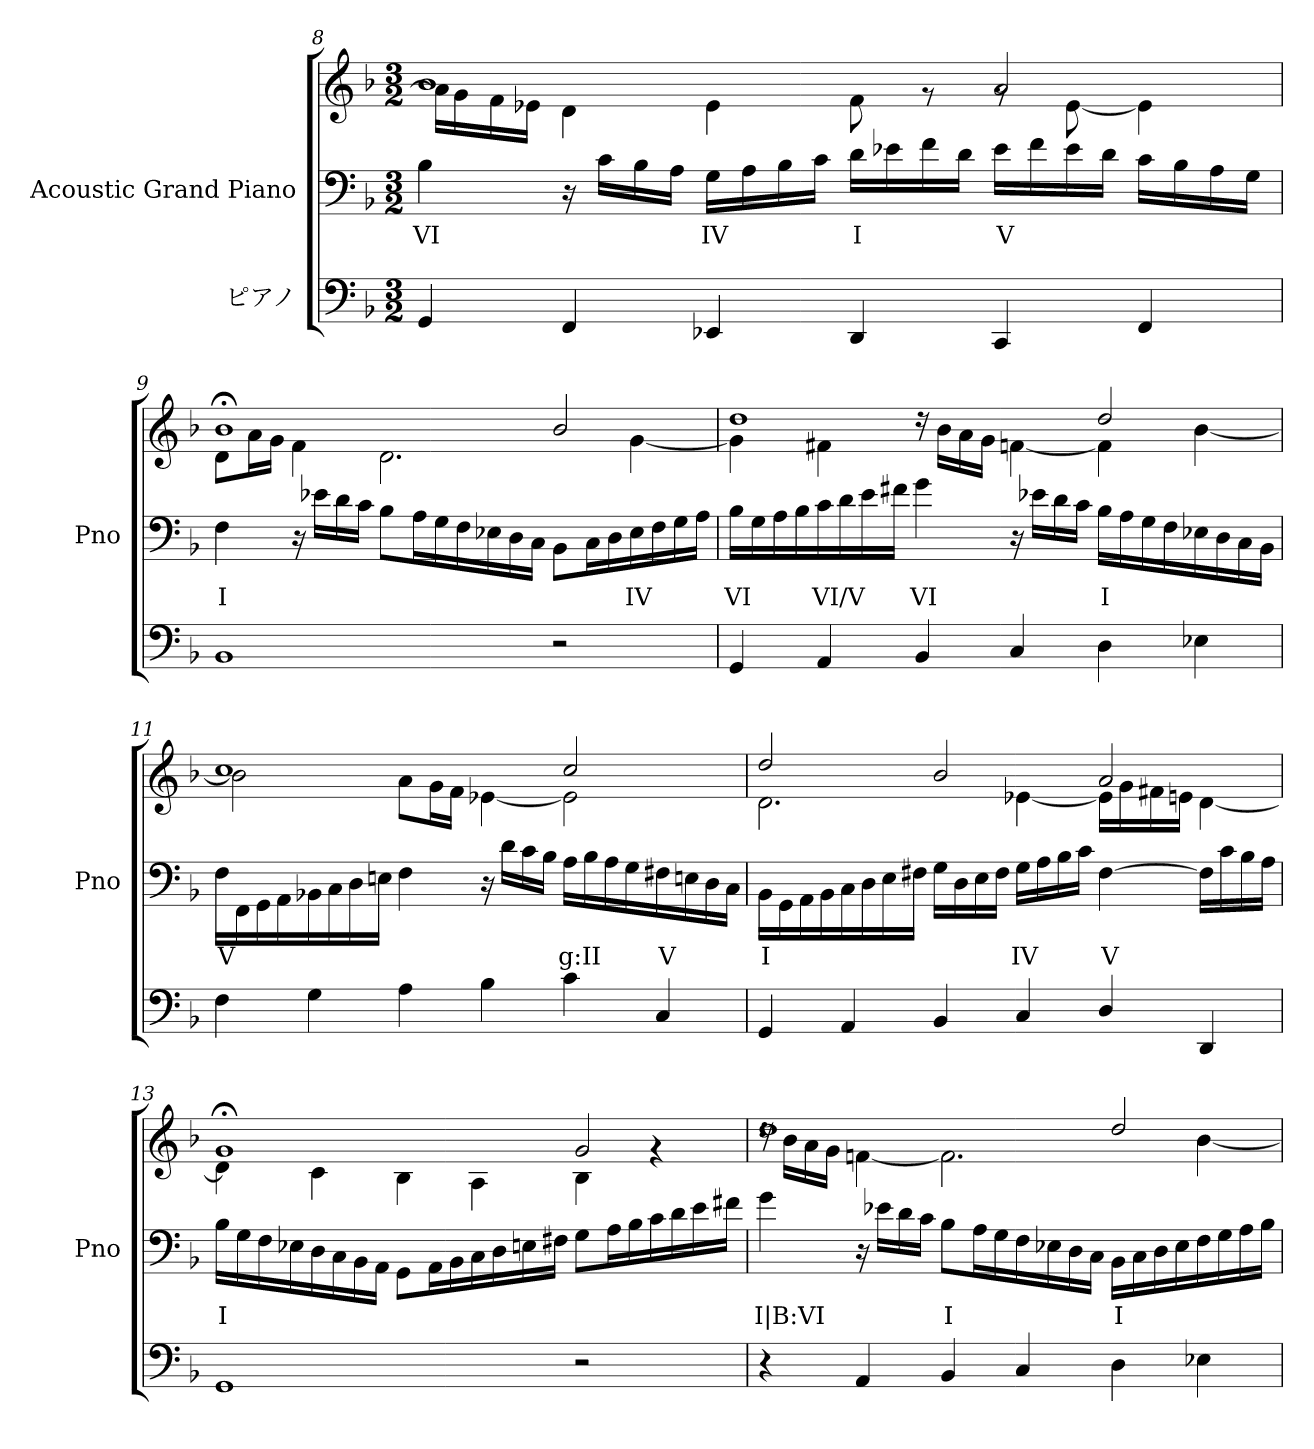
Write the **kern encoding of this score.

**kern	**kern	**text	**kern
*part2	*part1	*part1	*part1
*staff3	*staff2	*staff2	*staff1
*I"ピアノ	*I"Acoustic Grand Piano	*	*
*	*I'Pno	*	*
*clefF4	*clefF4	*	*clefG2
*k[b-]	*k[b-]	*	*k[b-]
*F:	*F:	*	*F:
*M3/2	*M3/2	*	*M3/2
=8	=8	=8	=8
!	!	!LO:LY:b	!
*	*	*	*^
4GG/	4B-\	VI	1b-	16a\LL]
.	.	.	.	16g\
.	.	.	.	16f\
.	.	.	.	16e-X\JJ
4FF/	16r	.	.	4d\
.	16c\LL	.	.	.
.	16B-\	.	.	.
.	16A\JJ	.	.	.
!	!	!LO:LY:b	!	!
4EE-X/	16G\LL	IV	.	4e-\
.	16A\	.	.	.
.	16B-\	.	.	.
.	16c\JJ	.	.	.
!	!	!LO:LY:b	!	!
4DD/	16d\LL	I	.	8f\
.	16e-X\	.	.	.
.	16f\	.	.	8rg
.	16d\JJ	.	.	.
!	!	!LO:LY:b	!	!
4CC/	16e-\LL	V	2a/	8rg
.	16f\	.	.	.
.	16e-\	.	.	[<8e-\
.	16d\JJ	.	.	.
4FF/	16c\LL	.	.	4e-\]
.	16B-\	.	.	.
.	16A\	.	.	.
.	16G\JJ	.	.	.
=9	=9	=9	=9	=9
!	!	!LO:LY:b	!	!
1BB-	4F\	I	1b-;<	8d\L
.	.	.	.	16a\L
.	.	.	.	16g\JJ
.	16r	.	.	4f\
.	16e-X\LL	.	.	.
.	16d\	.	.	.
.	16c\JJ	.	.	.
.	8B-\L	.	.	2.d\
.	16A\L	.	.	.
.	16G\	.	.	.
.	16F\	.	.	.
.	16E-X\	.	.	.
.	16D\	.	.	.
.	16C\JJ	.	.	.
2r	8BB-\L	.	2b-/	.
.	16C\L	.	.	.
.	16D\	.	.	.
!	!	!LO:LY:b	!	!
.	16E-\	IV	.	[<4g\
.	16F\	.	.	.
.	16G\	.	.	.
.	16A\JJ	.	.	.
!!LO:PB:g=z	!!
=10	=10	=10	=10	=10
!	!	!LO:LY:b	!	!
4GG/	16B-\LL	VI	1dd	4g\]
.	16G\	.	.	.
.	16A\	.	.	.
.	16B-\	.	.	.
!	!	!LO:LY:b	!	!
4AA/	16c\	VI/V	.	4f#X\
.	16d\	.	.	.
.	16e\	.	.	.
.	16f#X\JJ	.	.	.
!	!	!LO:LY:b	!	!
4BB-/	4g\	VI	.	16rdd
.	.	.	.	16b-\LL
.	.	.	.	16a\
.	.	.	.	16g\JJ
4C/	16r	.	.	[<4fn\
.	16e-X\LL	.	.	.
.	16d\	.	.	.
.	16c\JJ	.	.	.
!	!	!LO:LY:b	!	!
4D\	16B-\LL	I	2dd/	4f\]
.	16A\	.	.	.
.	16G\	.	.	.
.	16F\	.	.	.
4E-X\	16E-X\	.	.	[<4b-\
.	16D\	.	.	.
.	16C\	.	.	.
.	16BB-\JJ	.	.	.
=11	=11	=11	=11	=11
!	!	!LO:LY:b	!	!
4F\	16F\LL	V	1cc	2b-\]
.	16FF\	.	.	.
.	16GG\	.	.	.
.	16AA\	.	.	.
4G\	16BB-X\	.	.	.
.	16C\	.	.	.
.	16D\	.	.	.
.	16En\JJ	.	.	.
4A\	4F\	.	.	8a\L
.	.	.	.	16g\L
.	.	.	.	16f\JJ
4B-\	16r	.	.	[<4e-X\
.	16d\LL	.	.	.
.	16c\	.	.	.
.	16B-\JJ	.	.	.
!	!	!LO:LY:b	!	!
4c\	16A\LL	g:II	2cc/	2e-\]
.	16B-\	.	.	.
.	16A\	.	.	.
.	16G\	.	.	.
!	!	!LO:LY:b	!	!
4C/	16F#X\	V	.	.
.	16En\	.	.	.
.	16D\	.	.	.
.	16C\JJ	.	.	.
=12	=12	=12	=12	=12
!	!	!LO:LY:b	!	!
4GG/	16BB-\LL	I	2dd/	2.d\
.	16GG\	.	.	.
.	16AA\	.	.	.
.	16BB-\	.	.	.
4AA/	16C\	.	.	.
.	16D\	.	.	.
.	16E\	.	.	.
.	16F#X\JJ	.	.	.
4BB-/	16G\LL	.	2b-/	.
.	16D\	.	.	.
.	16E\	.	.	.
.	16F#\JJ	.	.	.
!	!	!LO:LY:b	!	!
4C/	16G\LL	IV	.	[<4e-X\
.	16A\	.	.	.
.	16B-\	.	.	.
.	16c\JJ	.	.	.
!	!	!LO:LY:b	!	!
4D/	[4F#\	V	2a/	16e-\LL]
.	.	.	.	16g\
.	.	.	.	16f#X\
.	.	.	.	16en\JJ
4DD/	16F#\LL]	.	.	[<4d\
.	16c\	.	.	.
.	16B-\	.	.	.
.	16A\JJ	.	.	.
!!LO:LB:g=z	!!
=13	=13	=13	=13	=13
!	!	!LO:LY:b	!	!
1GG	16B-\LL	I	1g;<	4d\]
.	16G\	.	.	.
.	16F\	.	.	.
.	16E-X\	.	.	.
.	16D\	.	.	4c\
.	16C\	.	.	.
.	16BB-\	.	.	.
.	16AA\JJ	.	.	.
.	8GG\L	.	.	4B-\
.	16AA\L	.	.	.
.	16BB-\	.	.	.
.	16C\	.	.	4A\
.	16D\	.	.	.
.	16En\	.	.	.
.	16F#X\JJ	.	.	.
2r	8G\L	.	2g/	4B-\
.	16A\L	.	.	.
.	16B-\	.	.	.
.	16c\	.	.	4rg
.	16d\	.	.	.
.	16e\	.	.	.
.	16f#X\JJ	.	.	.
=14	=14	=14	=14	=14
!	!	!LO:LY:b	!	!
4r	4g\	I|B:VI	1dd	16rdd
.	.	.	.	16b-\LL
.	.	.	.	16a\
.	.	.	.	16g\JJ
4AA/	16r	.	.	[<4fn\
.	16e-X\LL	.	.	.
.	16d\	.	.	.
.	16c\JJ	.	.	.
!	!	!LO:LY:b	!	!
4BB-/	8B-\L	I	.	2.f\]
.	16A\L	.	.	.
.	16G\	.	.	.
4C/	16F\	.	.	.
.	16E-X\	.	.	.
.	16D\	.	.	.
.	16C\JJ	.	.	.
!	!	!LO:LY:b	!	!
4D\	16BB-\LL	I	2dd/	.
.	16C\	.	.	.
.	16D\	.	.	.
.	16E-\	.	.	.
4E-X\	16F\	.	.	[<4b-\
.	16G\	.	.	.
.	16A\	.	.	.
.	16B-\JJ	.	.	.
*	*	*	*v	*v
=	=	=	=
*-	*-	*-	*-
